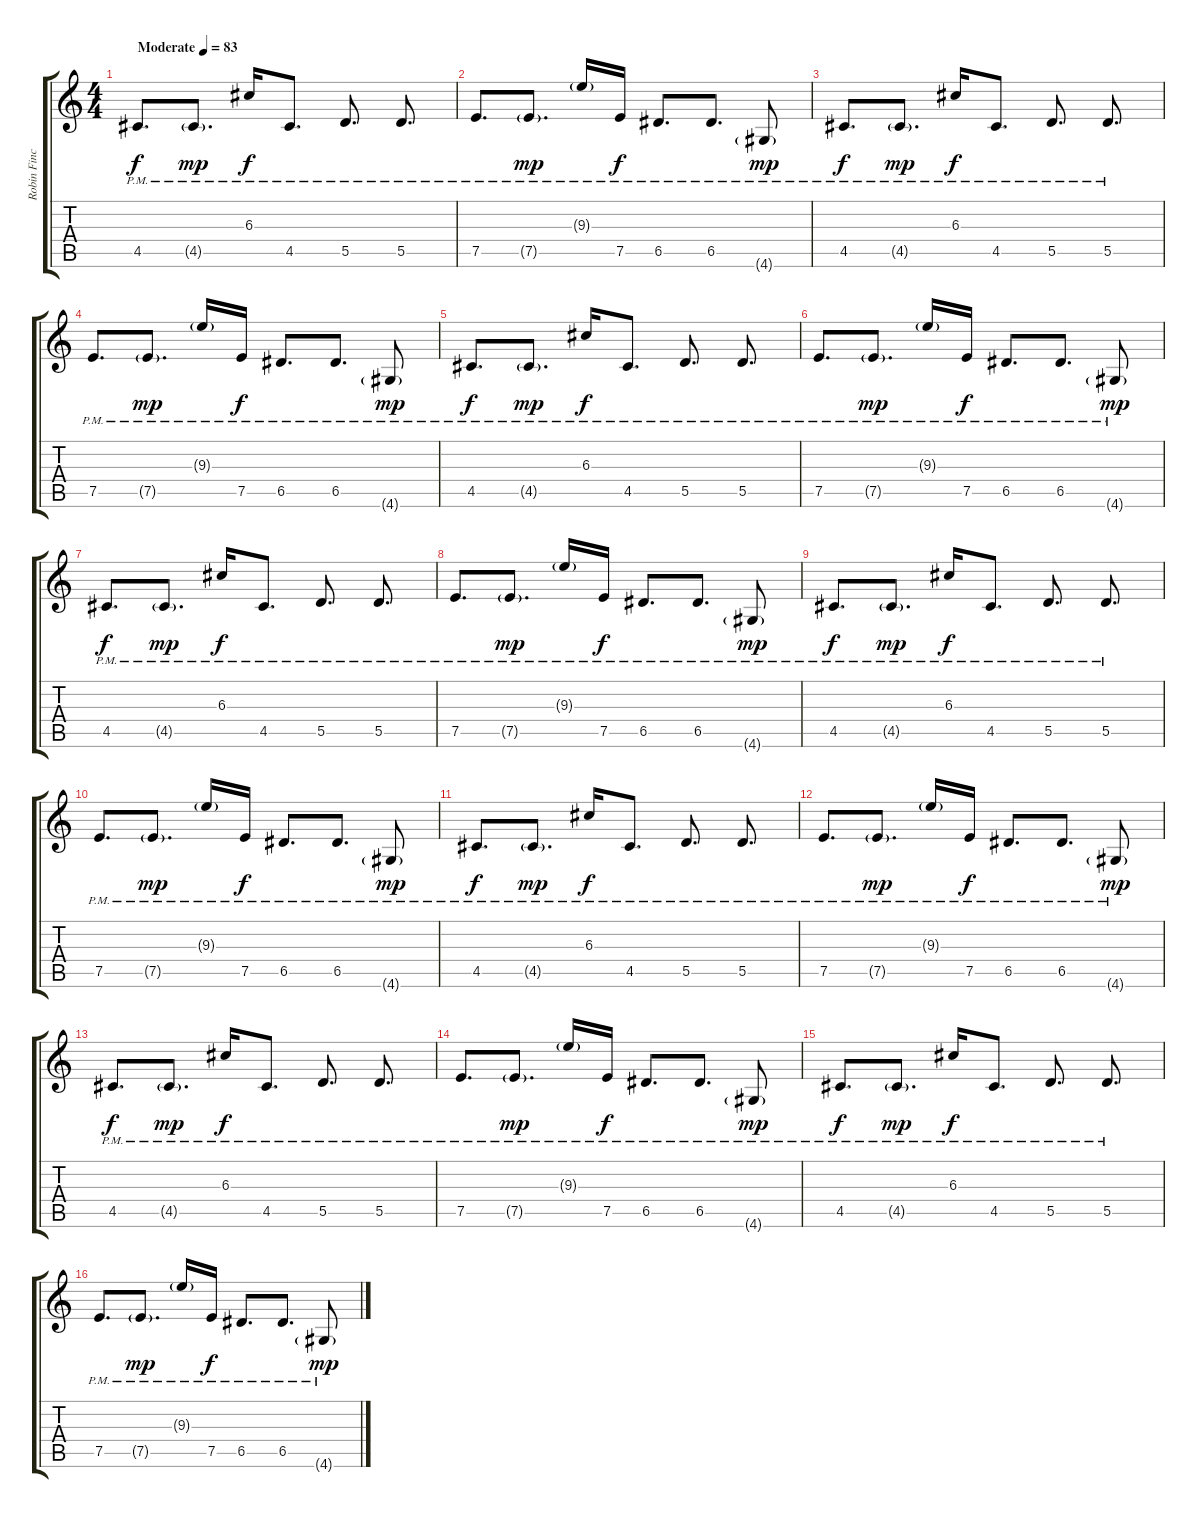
\track ("Robin Finck" "Robin Finc") {instrument acousticguitarsteel}
\staff {score tabs}
\tuning (E4 B3 G3 D3 A2 E2) {hide}
\ts (4 4)
\tempo (83 "Moderate")
\clef g2
\ks c
4.5{pm}.8{d dy f instrument acousticguitarsteel} 4.5{g pm}.8{d dy mp} 6.3{pm}.16{dy f} 4.5{pm}.8{d} 5.5{pm}.8{d} 5.5{pm}.8{d} |
7.5{pm}.8{d} 7.5{g pm}.8{d dy mp} 9.3{g pm}.16 7.5{pm}.16{dy f} 6.5{pm}.8{d} 6.5{pm}.8{d} 4.6{g pm}.8{dy mp} |
4.5{pm}.8{d dy f} 4.5{g pm}.8{d dy mp} 6.3{pm}.16{dy f} 4.5{pm}.8{d} 5.5{pm}.8{d} 5.5{pm}.8{d} |
7.5{pm}.8{d} 7.5{g pm}.8{d dy mp} 9.3{g pm}.16 7.5{pm}.16{dy f} 6.5{pm}.8{d} 6.5{pm}.8{d} 4.6{g pm}.8{dy mp} |
4.5{pm}.8{d dy f} 4.5{g pm}.8{d dy mp} 6.3{pm}.16{dy f} 4.5{pm}.8{d} 5.5{pm}.8{d} 5.5{pm}.8{d} |
7.5{pm}.8{d} 7.5{g pm}.8{d dy mp} 9.3{g pm}.16 7.5{pm}.16{dy f} 6.5{pm}.8{d} 6.5{pm}.8{d} 4.6{g pm}.8{dy mp} |
4.5{pm}.8{d dy f} 4.5{g pm}.8{d dy mp} 6.3{pm}.16{dy f} 4.5{pm}.8{d} 5.5{pm}.8{d} 5.5{pm}.8{d} |
7.5{pm}.8{d} 7.5{g pm}.8{d dy mp} 9.3{g pm}.16 7.5{pm}.16{dy f} 6.5{pm}.8{d} 6.5{pm}.8{d} 4.6{g pm}.8{dy mp} |
4.5{pm}.8{d dy f} 4.5{g pm}.8{d dy mp} 6.3{pm}.16{dy f} 4.5{pm}.8{d} 5.5{pm}.8{d} 5.5{pm}.8{d} |
7.5{pm}.8{d} 7.5{g pm}.8{d dy mp} 9.3{g pm}.16 7.5{pm}.16{dy f} 6.5{pm}.8{d} 6.5{pm}.8{d} 4.6{g pm}.8{dy mp} |
4.5{pm}.8{d dy f} 4.5{g pm}.8{d dy mp} 6.3{pm}.16{dy f} 4.5{pm}.8{d} 5.5{pm}.8{d} 5.5{pm}.8{d} |
7.5{pm}.8{d} 7.5{g pm}.8{d dy mp} 9.3{g pm}.16 7.5{pm}.16{dy f} 6.5{pm}.8{d} 6.5{pm}.8{d} 4.6{g pm}.8{dy mp} |
4.5{pm}.8{d dy f} 4.5{g pm}.8{d dy mp} 6.3{pm}.16{dy f} 4.5{pm}.8{d} 5.5{pm}.8{d} 5.5{pm}.8{d} |
7.5{pm}.8{d} 7.5{g pm}.8{d dy mp} 9.3{g pm}.16 7.5{pm}.16{dy f} 6.5{pm}.8{d} 6.5{pm}.8{d} 4.6{g pm}.8{dy mp} |
4.5{pm}.8{d dy f} 4.5{g pm}.8{d dy mp} 6.3{pm}.16{dy f} 4.5{pm}.8{d} 5.5{pm}.8{d} 5.5{pm}.8{d} |
7.5{pm}.8{d} 7.5{g pm}.8{d dy mp} 9.3{g pm}.16 7.5{pm}.16{dy f} 6.5{pm}.8{d} 6.5{pm}.8{d} 4.6{g pm}.8{dy mp}
